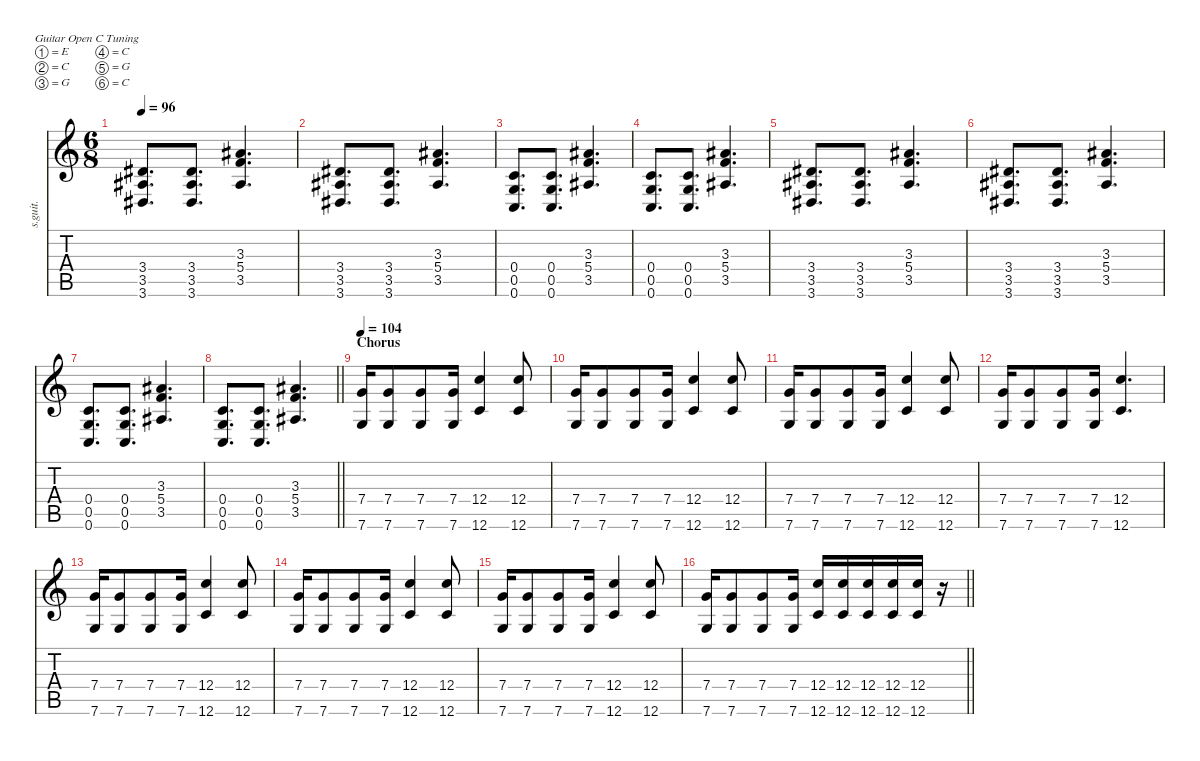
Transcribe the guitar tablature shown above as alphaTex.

\defaultSystemsLayout 4
\hideDynamics
\bracketExtendMode nobrackets
\otherSystemsTrackNameOrientation horizontal
\track ("Devin Townsend" "s.guit.") {instrument acousticguitarsteel}
\staff {score tabs}
\tuning (E4 C4 G3 C3 G2 C2)
\ts (6 8)
\tempo 96
\clef g2
\ks c
(3.4{acc #} 3.5{acc #} 3.6{acc #}).8{d dy f beam Up} (3.4{acc #} 3.5{acc #} 3.6{acc #}).8{d beam Up} (3.3{acc #} 5.4 3.5{acc #}).4{d beam Up} |
(3.4{acc #} 3.5{acc #} 3.6{acc #}).8{d beam Up} (3.4{acc #} 3.5{acc #} 3.6{acc #}).8{d beam Up} (3.3{acc #} 5.4 3.5{acc #}).4{d beam Up} |
(0.4 0.5 0.6).8{d beam Up} (0.4 0.5 0.6).8{d beam Up} (3.3{acc #} 5.4 3.5{acc #}).4{d beam Up} |
(0.4 0.5 0.6).8{d beam Up} (0.4 0.5 0.6).8{d beam Up} (3.3{acc #} 5.4 3.5{acc #}).4{d beam Up} |
(3.4{acc #} 3.5{acc #} 3.6{acc #}).8{d beam Up} (3.4{acc #} 3.5{acc #} 3.6{acc #}).8{d beam Up} (3.3{acc #} 5.4 3.5{acc #}).4{d beam Up} |
(3.4{acc #} 3.5{acc #} 3.6{acc #}).8{d beam Up} (3.4{acc #} 3.5{acc #} 3.6{acc #}).8{d beam Up} (3.3{acc #} 5.4 3.5{acc #}).4{d beam Up} |
(0.4 0.5 0.6).8{d beam Up} (0.4 0.5 0.6).8{d beam Up} (3.3{acc #} 5.4 3.5{acc #}).4{d beam Up} |
\barLineRight lightlight
(0.4 0.5 0.6).8{d beam Up} (0.4 0.5 0.6).8{d beam Up} (3.3{acc #} 5.4 3.5{acc #}).4{d beam Up} |
\section ("" "Chorus")
\tempo 104
(7.4 7.6).16{beam Up} (7.4 7.6).8{beam Up} (7.4 7.6).8{beam Up} (7.4 7.6).16{beam Up} (12.4 12.6).4{beam Up} (12.4 12.6).8{beam Up} |
(7.4 7.6).16{beam Up} (7.4 7.6).8{beam Up} (7.4 7.6).8{beam Up} (7.4 7.6).16{beam Up} (12.4 12.6).4{beam Up} (12.4 12.6).8{beam Up} |
(7.4 7.6).16{beam Up} (7.4 7.6).8{beam Up} (7.4 7.6).8{beam Up} (7.4 7.6).16{beam Up} (12.4 12.6).4{beam Up} (12.4 12.6).8{beam Up} |
(7.4 7.6).16{beam Up} (7.4 7.6).8{beam Up} (7.4 7.6).8{beam Up} (7.4 7.6).16{beam Up} (12.4 12.6).4{d beam Up} |
(7.4 7.6).16{beam Up} (7.4 7.6).8{beam Up} (7.4 7.6).8{beam Up} (7.4 7.6).16{beam Up} (12.4 12.6).4{beam Up} (12.4 12.6).8{beam Up} |
(7.4 7.6).16{beam Up} (7.4 7.6).8{beam Up} (7.4 7.6).8{beam Up} (7.4 7.6).16{beam Up} (12.4 12.6).4{beam Up} (12.4 12.6).8{beam Up} |
(7.4 7.6).16{beam Up} (7.4 7.6).8{beam Up} (7.4 7.6).8{beam Up} (7.4 7.6).16{beam Up} (12.4 12.6).4{beam Up} (12.4 12.6).8{beam Up} |
\barLineRight lightlight
(7.4 7.6).16{beam Up} (7.4 7.6).8{beam Up} (7.4 7.6).8{beam Up} (7.4 7.6).16{beam Up} (12.4 12.6).16{beam Up} (12.4 12.6).16{beam Up} (12.4 12.6).16{beam Up} (12.4 12.6).16{beam Up} (12.4 12.6).16{beam Up} r.16{beam Up}
